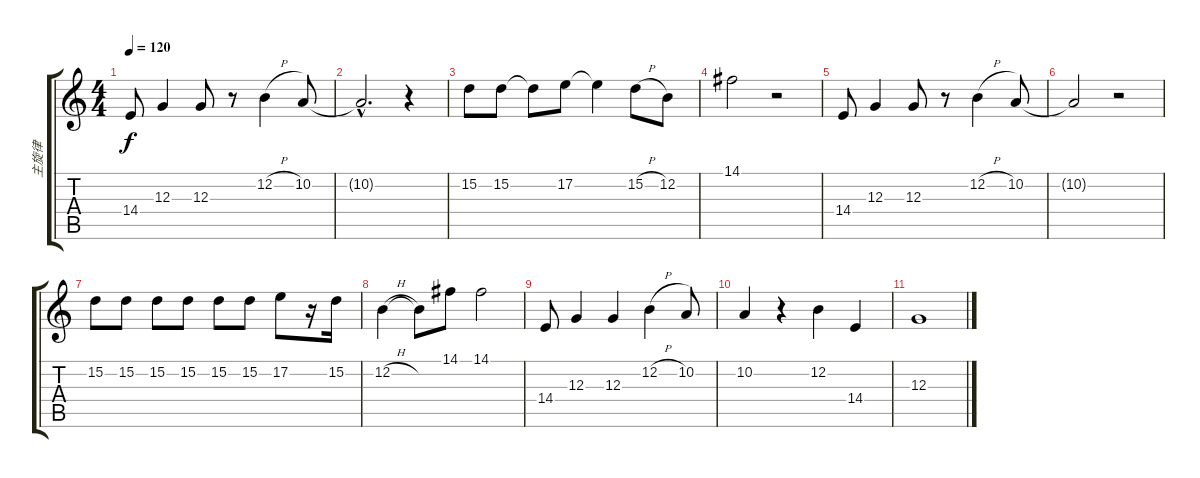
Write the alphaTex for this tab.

\track ("主旋律" "主旋律") {instrument tuba}
\staff {score tabs}
\tuning (E4 B3 G3 D3 A2 E2) {hide}
\ts (4 4)
\tempo 120
\clef g2
\ks c
14.4.8{dy f} 12.3.4 12.3.8 r.8 12.2{h}.4 10.2.8 |
10.2{hac t}.2{d} r.4 |
15.2.8 15.2.8 15.2{t}.8 17.2.8 17.2{t}.4 15.2{h}.8 12.2.8 |
14.1.2 r.2 |
14.4.8 12.3.4 12.3.8 r.8 12.2{h}.4 10.2.8 |
10.2{t}.2 r.2 |
15.2.8 15.2.8 15.2.8 15.2.8 15.2.8 15.2.8 17.2.8 r.16 15.2.16 |
12.2{h}.4 12.2{t}.8 14.1.8 14.1.2 |
14.4.8 12.3.4 12.3.4 12.2{h}.4 10.2.8 |
10.2.4 r.4 12.2.4 14.4.4 |
12.3.1
